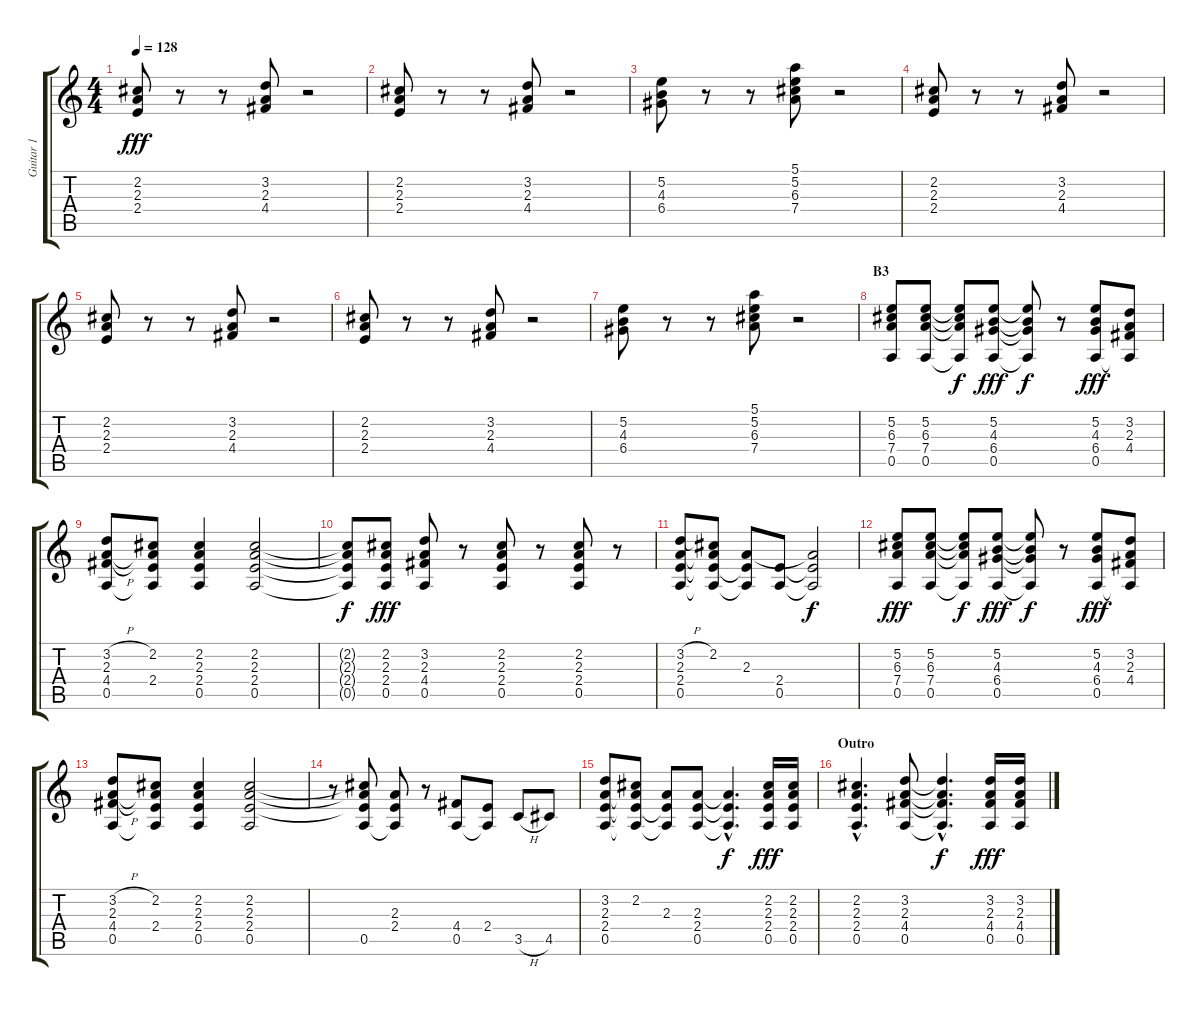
\track ("Guitar 1" "Guitar 1") {instrument distortionguitar}
\staff {score tabs}
\tuning (E4 B3 G3 D3 A2 E2) {hide}
\ts (4 4)
\tempo 128
\clef g2
\ks c
(2.2 2.3 2.4).8{dy fff} r.8 r.8 (3.2 2.3 4.4).8 r.2 |
(2.2 2.3 2.4).8 r.8 r.8 (3.2 2.3 4.4).8 r.2 |
(5.2 4.3 6.4).8 r.8 r.8 (5.1 5.2 6.3 7.4).8 r.2 |
(2.2 2.3 2.4).8 r.8 r.8 (3.2 2.3 4.4).8 r.2 |
(2.2 2.3 2.4).8 r.8 r.8 (3.2 2.3 4.4).8 r.2 |
(2.2 2.3 2.4).8 r.8 r.8 (3.2 2.3 4.4).8 r.2 |
(5.2 4.3 6.4).8 r.8 r.8 (5.1 5.2 6.3 7.4).8 r.2 |
\section ("" "B3")
(5.2 6.3 7.4 0.5).8 (5.2 6.3 7.4 0.5).8 (5.2{t} 6.3{t} 7.4{t} 0.5{t}).8{dy f} (5.2 4.3 6.4 0.5).8{dy fff} (5.2{t} 4.3{t} 6.4{t} 0.5{t}).8{dy f} r.8 (5.2 4.3 6.4 0.5).8{dy fff} (3.2 2.3 4.4 0.5{t}).8 |
(3.2{h} 2.3 4.4{h} 0.5).8 (2.2 2.3{t} 2.4 0.5{t}).8 (2.2 2.3 2.4 0.5).4 (2.2 2.3 2.4 0.5).2 |
(2.2{t} 2.3{t} 2.4{t} 0.5{t}).8{dy f} (2.2 2.3 2.4 0.5).8{dy fff} (3.2 2.3 4.4 0.5).8 r.8 (2.2 2.3 2.4 0.5).8 r.8 (2.2 2.3 2.4 0.5).8 r.8 |
(3.2{h} 2.3 2.4 0.5).8 (2.2 2.3{t} 2.4{t} 0.5{t}).8 (2.3 2.4{t} 0.5{t}).8 (2.4 0.5).8 (2.3{t} 2.4{t} 0.5{t}).2{dy f} |
(5.2 6.3 7.4 0.5).8{dy fff} (5.2 6.3 7.4 0.5).8 (5.2{t} 6.3{t} 7.4{t} 0.5{t}).8{dy f} (5.2 4.3 6.4 0.5).8{dy fff} (5.2{t} 4.3{t} 6.4{t} 0.5{t}).8{dy f} r.8 (5.2 4.3 6.4 0.5).8{dy fff} (3.2 2.3 4.4 0.5{t}).8 |
(3.2{h} 2.3 4.4{h} 0.5).8 (2.2 2.3{t} 2.4 0.5{t}).8 (2.2 2.3 2.4 0.5).4 (2.2 2.3 2.4 0.5).2 |
r.8 (2.2{t} 2.3{t} 2.4{t} 0.5).8 (2.3 2.4 0.5{t}).8 r.8 (4.4 0.5).8 (2.4 0.5{t}).8 3.5{h}.8 4.5.8 |
(3.2 2.3 2.4 0.5).8 (2.2 2.3{t} 2.4{t} 0.5{t}).8 (2.3 2.4{t} 0.5{t}).8 (2.3 2.4 0.5).8 (2.3{hac t} 2.4{hac t} 0.5{hac t}).4{d dy f} (2.2 2.3 2.4 0.5).16{dy fff} (2.2 2.3 2.4 0.5).16 |
\section ("" "Outro")
(2.2{hac} 2.3{hac} 2.4{hac} 0.5{hac}).4{d} (3.2 2.3 4.4 0.5).8 (3.2{hac t} 2.3{hac t} 4.4{hac t} 0.5{hac t}).4{d dy f} (3.2 2.3 4.4 0.5).16{dy fff} (3.2 2.3 4.4 0.5).16
